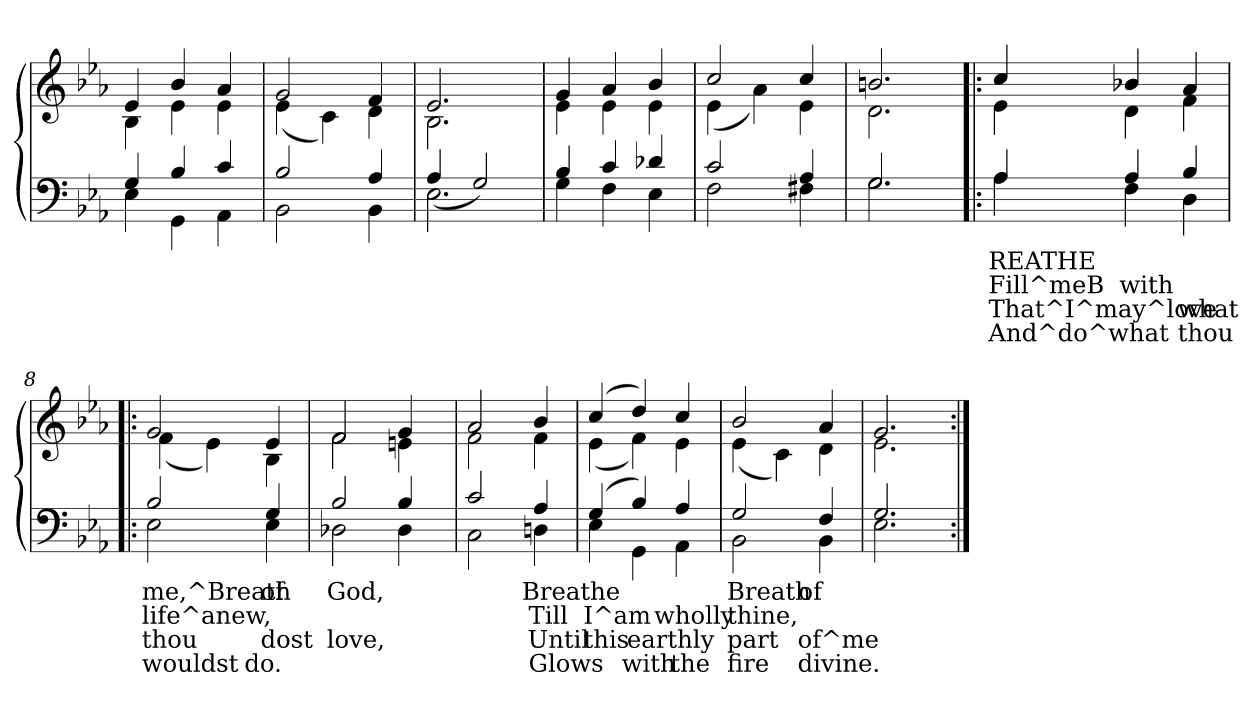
**kern	**text	**text	**text	**text	**kern
*part2	*part2	*part2	*part2	*part2	*part1
*staff2	*staff2	*staff2	*staff2	*staff2	*staff1
*clefF4	*	*	*	*	*clefG2
*k[b-e-a-]	*	*	*	*	*k[b-e-a-]
*E-:	*	*	*	*	*E-:
=1	=1	=1	=1	=1	=1
*^	*	*	*	*	*^
4G/	4E-\	.	.	.	.	4e-/	4B-\
4B-/	4GG\	.	.	.	.	4b-/	4e-\
4c/	4AA-\	.	.	.	.	4a-/	4e-\
=2	=2	=2	=2	=2	=2	=2	=2
2B-/	2BB-\	.	.	.	.	2g/	(<4e-\
.	.	.	.	.	.	.	4c\)
4A-/	4BB-\	.	.	.	.	4f/	4d\
=3	=3	=3	=3	=3	=3	=3	=3
2.E-\	(4A-/	.	.	.	.	2.e-/	2.B-\
.	2G/)	.	.	.	.	.	.
=4	=4	=4	=4	=4	=4	=4	=4
4B-/	4G\	.	.	.	.	4g/	4e-\
4c/	4F\	.	.	.	.	4a-/	4e-\
4d-X/	4E-\	.	.	.	.	4b-/	4e-\
=5	=5	=5	=5	=5	=5	=5	=5
2c/	2F\	.	.	.	.	2cc/	(<4e-\
.	.	.	.	.	.	.	4a-\)
4A-/	4F#X\	.	.	.	.	4cc/	4e-\
=6	=6	=6	=6	=6	=6	=6	=6
2.G/	2.G\	.	.	.	.	2.bn/	2.d\
!!LO:LB:g=z	!!
=7!:	=7!:	=7!:	=7!:	=7!:	=7!:	=7!:	=7!:
!	!	!LO:LY:b	!LO:LY:b	!LO:LY:b	!LO:LY:b	!	!
4A-/	4A-\	REATHE	Fill^meB	That^I^may^love	And^do^what	4cc/	4e-\
!	!	!	!LO:LY:b	!	!	!	!
4A-/	4F\	.	with	.	.	4b-X/	4d\
!	!	!	!	!LO:LY:b	!LO:LY:b	!	!
4B-/	4D\	.	.	what	thou	4a-/	4f\
=8	=8	=8	=8	=8	=8	=8	=8
!	!	!LO:LY:b	!LO:LY:b	!LO:LY:b	!LO:LY:b	!	!
2B-/	2E-\	me,^Breath	life^anew,	thou	wouldst	2g/	(<4f\
.	.	.	.	.	.	.	4e-\)
!	!	!LO:LY:b	!	!LO:LY:b	!LO:LY:b	!	!
4G/	4E-\	of	.	dost	do.	4e-/	4B-\
=9	=9	=9	=9	=9	=9	=9	=9
!	!	!LO:LY:b	!	!LO:LY:b	!	!	!
2B-/	2D-X\	God,	.	love,	.	2f/	2f\
4B-/	4D-\	.	.	.	.	4g/	4en\
=10	=10	=10	=10	=10	=10	=10	=10
2c/	2C\	.	.	.	.	2a-/	2f\
!	!	!LO:LY:b	!LO:LY:b	!LO:LY:b	!LO:LY:b	!	!
4A-/	4Dn\	Breathe	Till	Until	Glows	4b-/	4f\
=11	=11	=11	=11	=11	=11	=11	=11
!	!	!	!LO:LY:b	!LO:LY:b	!	!	!
(4G/	4E-\	.	I^am	this	.	(4cc/	(<4e-\
!	!	!	!	!LO:LY:b	!LO:LY:b	!	!
4B-/)	4GG\	.	.	earthly	with	4dd/)	4f\)
!	!	!	!LO:LY:b	!	!LO:LY:b	!	!
4A-/	4AA-\	.	wholly	.	the	4cc/	4e-\
=12	=12	=12	=12	=12	=12	=12	=12
!	!	!LO:LY:b	!LO:LY:b	!LO:LY:b	!LO:LY:b	!	!
2G/	2BB-\	Breath	thine,	part	fire	2b-/	(<4e-\
.	.	.	.	.	.	.	4c\)
!	!	!LO:LY:b	!	!LO:LY:b	!LO:LY:b	!	!
4F/	4BB-\	of	.	of^me	divine.	4a-/	4d\
=13	=13	=13	=13	=13	=13	=13	=13
2.G/	2.E-\	.	.	.	.	2.g/	2.e-\
*v	*v	*	*	*	*	*	*
*	*	*	*	*	*v	*v
=:|!	=:|!	=:|!	=:|!	=:|!	=:|!
*-	*-	*-	*-	*-	*-
